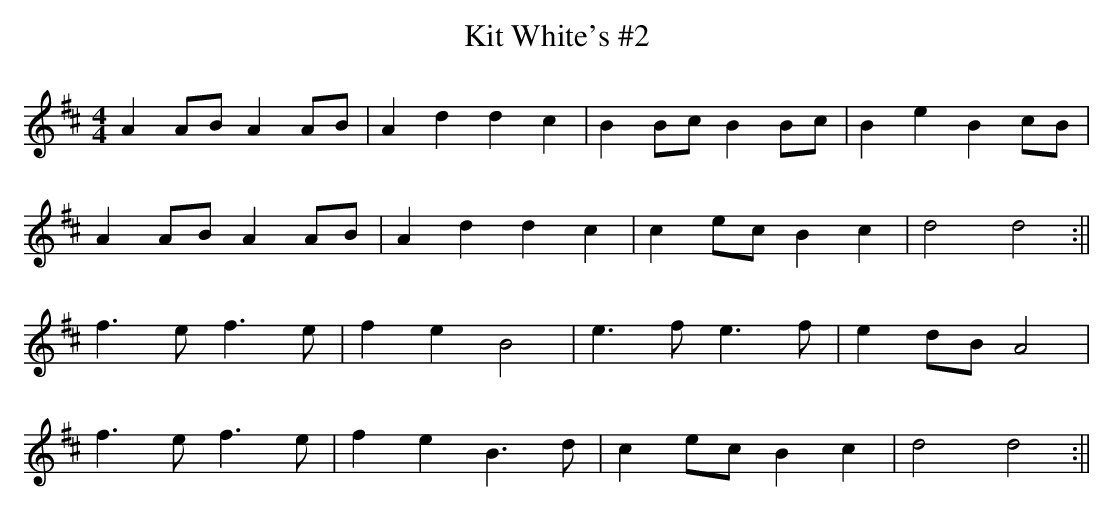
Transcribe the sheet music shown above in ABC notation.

X:1
T:Kit White's #2
M:4/4
K:D
A2 AB A2 AB|A2 d2 d2 c2|B2 Bc B2 Bc|B2 e2 B2 cB|
A2 AB A2 AB|A2 d2 d2 c2|c2 ec B2 c2|d4 d4:||
f3 e f3 e|f2 e2 B4|e3 f e3 f|e2 dB A4|
f3 e f3 e|f2 e2 B3 d|c2 ec B2 c2|d4 d4:||
